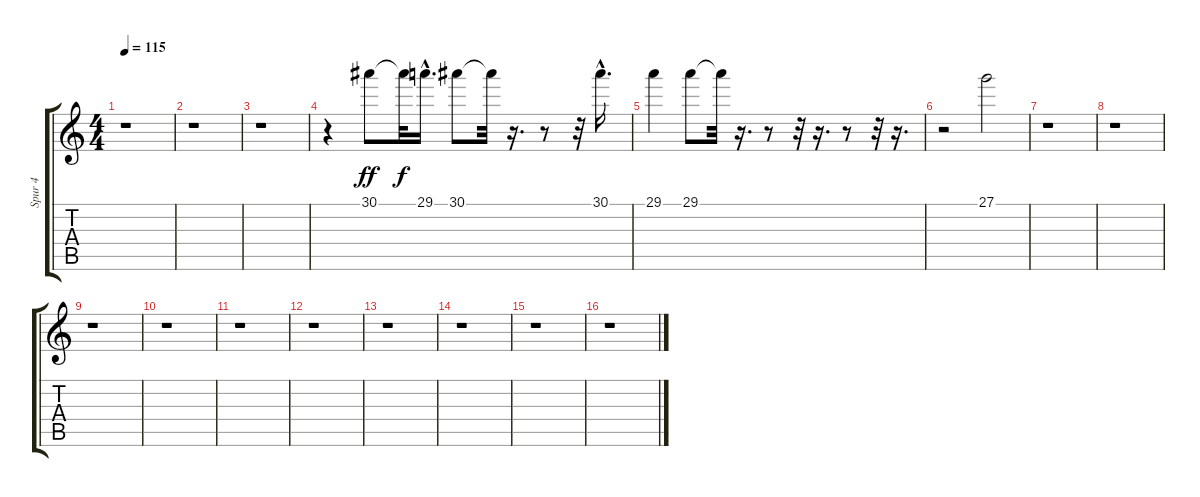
\track ("Spur 4" "Spur 4") {instrument whistle}
\staff {score tabs}
\tuning (E4 B3 G3 D3 A2 E2) {hide}
\ts (4 4)
\tempo 115
\clef g2
\ks c
r.1{dy ff instrument whistle} |
r.1 |
r.1 |
r.4 30.1.8 30.1{t}.32{dy f} 29.1{hac}.16{d} 30.1.8 30.1{t}.32 r.16{d} r.8 r.32 30.1{hac}.16{d} |
29.1.4 29.1.8 29.1{t}.32 r.16{d} r.8 r.32 r.16{d} r.8 r.32 r.16{d} |
r.2 27.1.2 |
r.1 |
r.1 |
r.1 |
r.1 |
r.1 |
r.1 |
r.1 |
r.1 |
r.1 |
r.1
